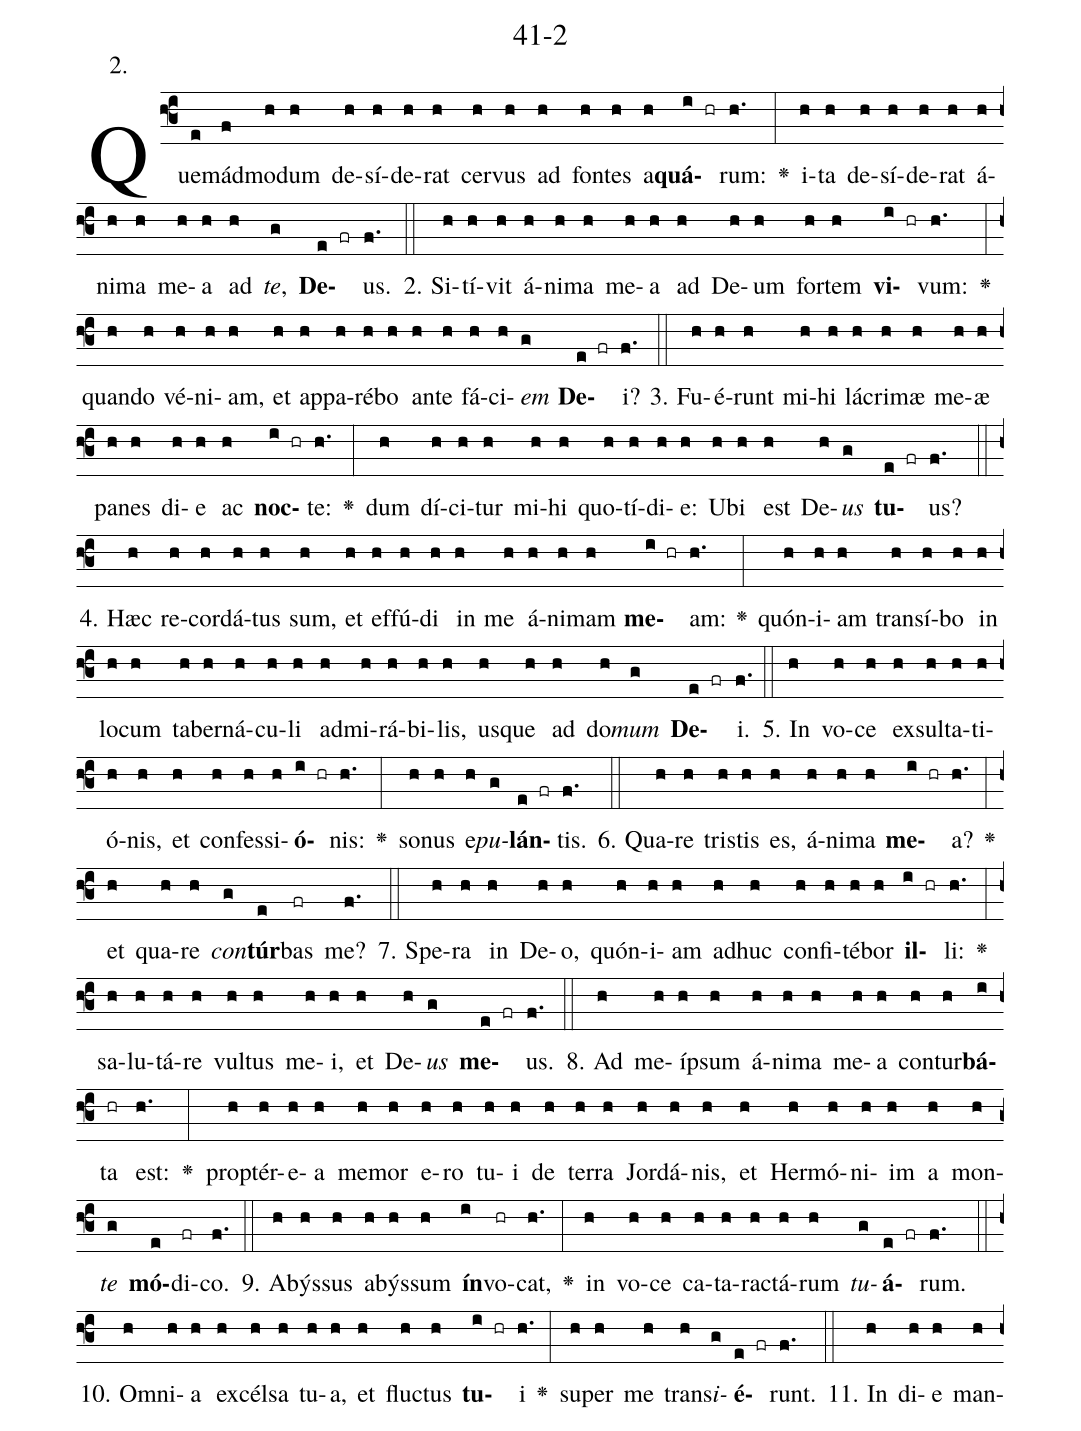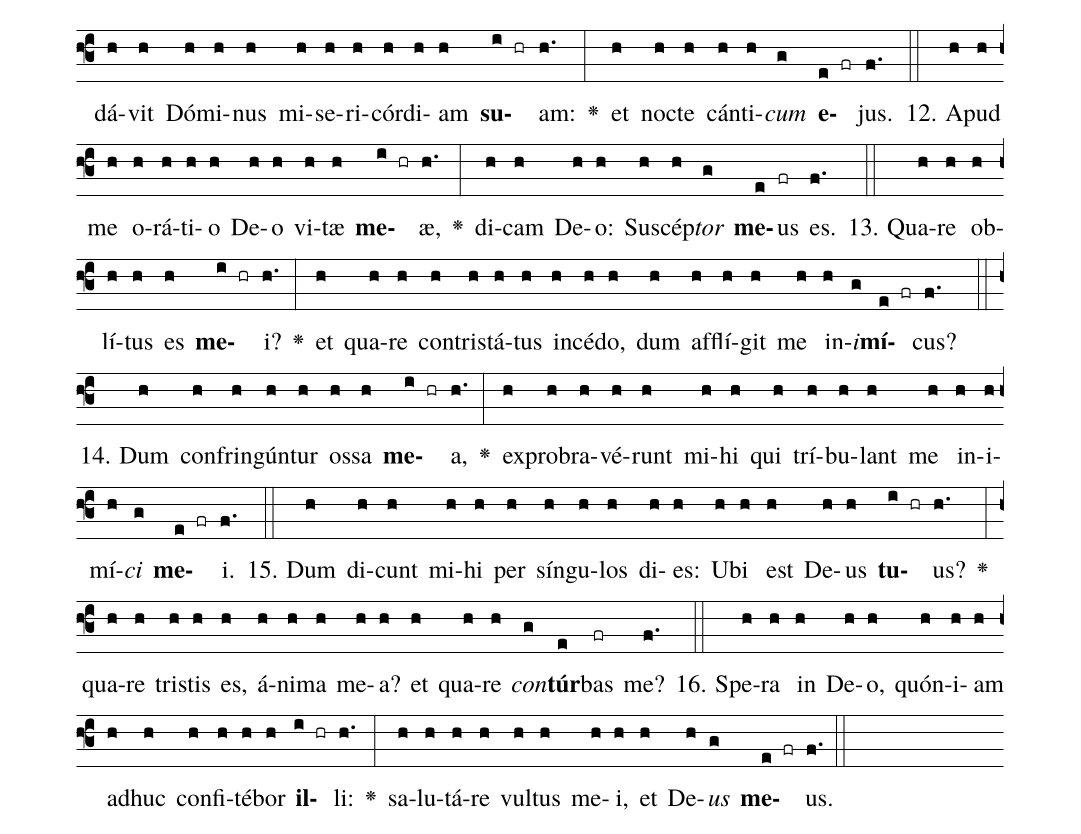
name: 41-2;
annotation: 2.;
%%
(f3)Quem(e)ád(f)mo(h)dum(h) de(h)sí(h)de(h)rat(h) cer(h)vus(h) ad(h) fon(h)tes(h) a(h)<b>quá</b>(i hr)rum:(h.) <v>\greheightstar</v>(:) i(h)ta(h) de(h)sí(h)de(h)rat(h) á(h)ni(h)ma(h) me(h)a(h) ad(h) <i>te</i>,(g) <b>De</b>(e fr)us.(f.) (::)
2. Si(h)tí(h)vit(h) á(h)ni(h)ma(h) me(h)a(h) ad(h) De(h)um(h) for(h)tem(h) <b>vi</b>(i hr)vum:(h.) <v>\greheightstar</v>(:) quan(h)do(h) vé(h)ni(h)am,(h) et(h) ap(h)pa(h)ré(h)bo(h) an(h)te(h) fá(h)ci(h)<i>em</i>(g) <b>De</b>(e fr)i?(f.) (::)
3. Fu(h)é(h)runt(h) mi(h)hi(h) lá(h)cri(h)mæ(h) me(h)æ(h) pa(h)nes(h) di(h)e(h) ac(h) <b>noc</b>(i hr)te:(h.) <v>\greheightstar</v>(:) dum(h) dí(h)ci(h)tur(h) mi(h)hi(h) quo(h)tí(h)di(h)e:(h) U(h)bi(h) est(h) De(h)<i>us</i>(g) <b>tu</b>(e fr)us?(f.) (::)
4. Hæc(h) re(h)cor(h)dá(h)tus(h) sum,(h) et(h) ef(h)fú(h)di(h) in(h) me(h) á(h)ni(h)mam(h) <b>me</b>(i hr)am:(h.) <v>\greheightstar</v>(:) quón(h)i(h)am(h) trans(h)í(h)bo(h) in(h) lo(h)cum(h) ta(h)ber(h)ná(h)cu(h)li(h) ad(h)mi(h)rá(h)bi(h)lis,(h) us(h)que(h) ad(h) do(h)<i>mum</i>(g) <b>De</b>(e fr)i.(f.) (::)
5. In(h) vo(h)ce(h) ex(h)sul(h)ta(h)ti(h)ó(h)nis,(h) et(h) con(h)fes(h)si(h)<b>ó</b>(i hr)nis:(h.) <v>\greheightstar</v>(:) so(h)nus(h) e(h)<i>pu</i>(g)<b>lán</b>(e fr)tis.(f.) (::)
6. Qua(h)re(h) tris(h)tis(h) es,(h) á(h)ni(h)ma(h) <b>me</b>(i hr)a?(h.) <v>\greheightstar</v>(:) et(h) qua(h)re(h) <i>con</i>(g)<b>túr</b>(e)bas(fr) me?(f.) (::)
7. Spe(h)ra(h) in(h) De(h)o,(h) quón(h)i(h)am(h) ad(h)huc(h) con(h)fi(h)té(h)bor(h) <b>il</b>(i hr)li:(h.) <v>\greheightstar</v>(:) sa(h)lu(h)tá(h)re(h) vul(h)tus(h) me(h)i,(h) et(h) De(h)<i>us</i>(g) <b>me</b>(e fr)us.(f.) (::)
8. Ad(h) me(h)íp(h)sum(h) á(h)ni(h)ma(h) me(h)a(h) con(h)tur(h)<b>bá</b>(i)ta(hr) est:(h.) <v>\greheightstar</v>(:) prop(h)tér(h)e(h)a(h) me(h)mor(h) e(h)ro(h) tu(h)i(h) de(h) ter(h)ra(h) Jor(h)dá(h)nis,(h) et(h) Her(h)mó(h)ni(h)im(h) a(h) mon(h)<i>te</i>(g) <b>mó</b>(e)di(fr)co.(f.) (::)
9. A(h)býs(h)sus(h) a(h)býs(h)sum(h) <b>ín</b>(i)vo(hr)cat,(h.) <v>\greheightstar</v>(:) in(h) vo(h)ce(h) ca(h)ta(h)rac(h)tá(h)rum(h) <i>tu</i>(g)<b>á</b>(e fr)rum.(f.) (::)
10. Om(h)ni(h)a(h) ex(h)cél(h)sa(h) tu(h)a,(h) et(h) fluc(h)tus(h) <b>tu</b>(i hr)i(h.) <v>\greheightstar</v>(:) su(h)per(h) me(h) trans(h)<i>i</i>(g)<b>é</b>(e fr)runt.(f.) (::)
11. In(h) di(h)e(h) man(h)dá(h)vit(h) Dó(h)mi(h)nus(h) mi(h)se(h)ri(h)cór(h)di(h)am(h) <b>su</b>(i hr)am:(h.) <v>\greheightstar</v>(:) et(h) noc(h)te(h) cán(h)ti(h)<i>cum</i>(g) <b>e</b>(e fr)jus.(f.) (::)
12. A(h)pud(h) me(h) o(h)rá(h)ti(h)o(h) De(h)o(h) vi(h)tæ(h) <b>me</b>(i hr)æ,(h.) <v>\greheightstar</v>(:) di(h)cam(h) De(h)o:(h) Su(h)scép(h)<i>tor</i>(g) <b>me</b>(e)us(fr) es.(f.) (::)
13. Qua(h)re(h) ob(h)lí(h)tus(h) es(h) <b>me</b>(i hr)i?(h.) <v>\greheightstar</v>(:) et(h) qua(h)re(h) con(h)tris(h)tá(h)tus(h) in(h)cé(h)do,(h) dum(h) af(h)flí(h)git(h) me(h) in(h)<i>i</i>(g)<b>mí</b>(e fr)cus?(f.) (::)
14. Dum(h) con(h)frin(h)gún(h)tur(h) os(h)sa(h) <b>me</b>(i hr)a,(h.) <v>\greheightstar</v>(:) ex(h)pro(h)bra(h)vé(h)runt(h) mi(h)hi(h) qui(h) trí(h)bu(h)lant(h) me(h) in(h)i(h)mí(h)<i>ci</i>(g) <b>me</b>(e fr)i.(f.) (::)
15. Dum(h) di(h)cunt(h) mi(h)hi(h) per(h) sín(h)gu(h)los(h) di(h)es:(h) U(h)bi(h) est(h) De(h)us(h) <b>tu</b>(i hr)us?(h.) <v>\greheightstar</v>(:) qua(h)re(h) tris(h)tis(h) es,(h) á(h)ni(h)ma(h) me(h)a?(h) et(h) qua(h)re(h) <i>con</i>(g)<b>túr</b>(e)bas(fr) me?(f.) (::)
16. Spe(h)ra(h) in(h) De(h)o,(h) quón(h)i(h)am(h) ad(h)huc(h) con(h)fi(h)té(h)bor(h) <b>il</b>(i hr)li:(h.) <v>\greheightstar</v>(:) sa(h)lu(h)tá(h)re(h) vul(h)tus(h) me(h)i,(h) et(h) De(h)<i>us</i>(g) <b>me</b>(e fr)us.(f.) (::)
